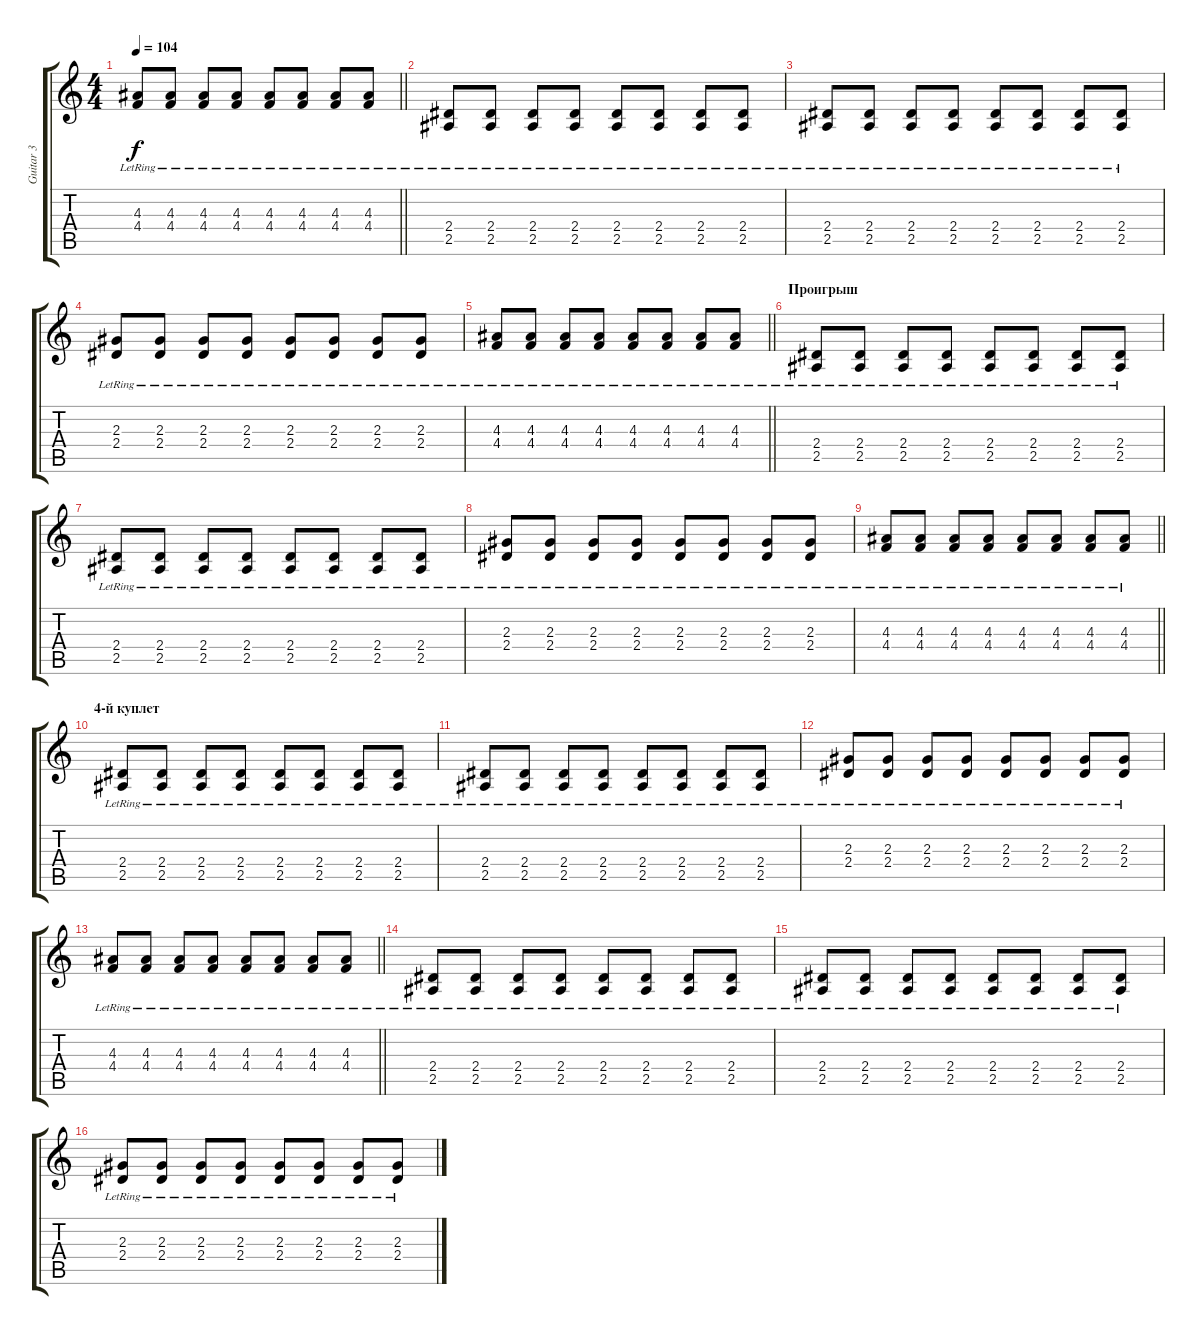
\track ("Guitar 3" "Guitar 3") {instrument electricguitarclean}
\staff {score tabs}
\tuning (Eb4 Bb3 Gb3 Db3 Ab2 Eb2) {hide}
\ts (4 4)
\tempo 104
\clef g2
\barLineRight lightlight
\ks c
(4.3{lr} 4.4{lr}).8{dy f} (4.3{lr} 4.4{lr}).8 (4.3{lr} 4.4{lr}).8 (4.3{lr} 4.4{lr}).8 (4.3{lr} 4.4{lr}).8 (4.3{lr} 4.4{lr}).8 (4.3{lr} 4.4{lr}).8 (4.3{lr} 4.4{lr}).8 |
\section ("" "")
(2.4{lr} 2.5{lr}).8 (2.4{lr} 2.5{lr}).8 (2.4{lr} 2.5{lr}).8 (2.4{lr} 2.5{lr}).8 (2.4{lr} 2.5{lr}).8 (2.4{lr} 2.5{lr}).8 (2.4{lr} 2.5{lr}).8 (2.4{lr} 2.5{lr}).8 |
(2.4{lr} 2.5{lr}).8 (2.4{lr} 2.5{lr}).8 (2.4{lr} 2.5{lr}).8 (2.4{lr} 2.5{lr}).8 (2.4{lr} 2.5{lr}).8 (2.4{lr} 2.5{lr}).8 (2.4{lr} 2.5{lr}).8 (2.4{lr} 2.5{lr}).8 |
(2.3{lr} 2.4{lr}).8 (2.3{lr} 2.4{lr}).8 (2.3{lr} 2.4{lr}).8 (2.3{lr} 2.4{lr}).8 (2.3{lr} 2.4{lr}).8 (2.3{lr} 2.4{lr}).8 (2.3{lr} 2.4{lr}).8 (2.3{lr} 2.4{lr}).8 |
\barLineRight lightlight
(4.3{lr} 4.4{lr}).8 (4.3{lr} 4.4{lr}).8 (4.3{lr} 4.4{lr}).8 (4.3{lr} 4.4{lr}).8 (4.3{lr} 4.4{lr}).8 (4.3{lr} 4.4{lr}).8 (4.3{lr} 4.4{lr}).8 (4.3{lr} 4.4{lr}).8 |
\section ("" "Проигрыш")
(2.4{lr} 2.5{lr}).8 (2.4{lr} 2.5{lr}).8 (2.4{lr} 2.5{lr}).8 (2.4{lr} 2.5{lr}).8 (2.4{lr} 2.5{lr}).8 (2.4{lr} 2.5{lr}).8 (2.4{lr} 2.5{lr}).8 (2.4{lr} 2.5{lr}).8 |
(2.4{lr} 2.5{lr}).8 (2.4{lr} 2.5{lr}).8 (2.4{lr} 2.5{lr}).8 (2.4{lr} 2.5{lr}).8 (2.4{lr} 2.5{lr}).8 (2.4{lr} 2.5{lr}).8 (2.4{lr} 2.5{lr}).8 (2.4{lr} 2.5{lr}).8 |
(2.3{lr} 2.4{lr}).8 (2.3{lr} 2.4{lr}).8 (2.3{lr} 2.4{lr}).8 (2.3{lr} 2.4{lr}).8 (2.3{lr} 2.4{lr}).8 (2.3{lr} 2.4{lr}).8 (2.3{lr} 2.4{lr}).8 (2.3{lr} 2.4{lr}).8 |
\barLineRight lightlight
(4.3{lr} 4.4{lr}).8 (4.3{lr} 4.4{lr}).8 (4.3{lr} 4.4{lr}).8 (4.3{lr} 4.4{lr}).8 (4.3{lr} 4.4{lr}).8 (4.3{lr} 4.4{lr}).8 (4.3{lr} 4.4{lr}).8 (4.3{lr} 4.4{lr}).8 |
\section ("" "4-й куплет")
(2.4{lr} 2.5{lr}).8 (2.4{lr} 2.5{lr}).8 (2.4{lr} 2.5{lr}).8 (2.4{lr} 2.5{lr}).8 (2.4{lr} 2.5{lr}).8 (2.4{lr} 2.5{lr}).8 (2.4{lr} 2.5{lr}).8 (2.4{lr} 2.5{lr}).8 |
(2.4{lr} 2.5{lr}).8 (2.4{lr} 2.5{lr}).8 (2.4{lr} 2.5{lr}).8 (2.4{lr} 2.5{lr}).8 (2.4{lr} 2.5{lr}).8 (2.4{lr} 2.5{lr}).8 (2.4{lr} 2.5{lr}).8 (2.4{lr} 2.5{lr}).8 |
(2.3{lr} 2.4{lr}).8 (2.3{lr} 2.4{lr}).8 (2.3{lr} 2.4{lr}).8 (2.3{lr} 2.4{lr}).8 (2.3{lr} 2.4{lr}).8 (2.3{lr} 2.4{lr}).8 (2.3{lr} 2.4{lr}).8 (2.3{lr} 2.4{lr}).8 |
\barLineRight lightlight
(4.3{lr} 4.4{lr}).8 (4.3{lr} 4.4{lr}).8 (4.3{lr} 4.4{lr}).8 (4.3{lr} 4.4{lr}).8 (4.3{lr} 4.4{lr}).8 (4.3{lr} 4.4{lr}).8 (4.3{lr} 4.4{lr}).8 (4.3{lr} 4.4{lr}).8 |
\section ("" "")
(2.4{lr} 2.5{lr}).8 (2.4{lr} 2.5{lr}).8 (2.4{lr} 2.5{lr}).8 (2.4{lr} 2.5{lr}).8 (2.4{lr} 2.5{lr}).8 (2.4{lr} 2.5{lr}).8 (2.4{lr} 2.5{lr}).8 (2.4{lr} 2.5{lr}).8 |
(2.4{lr} 2.5{lr}).8 (2.4{lr} 2.5{lr}).8 (2.4{lr} 2.5{lr}).8 (2.4{lr} 2.5{lr}).8 (2.4{lr} 2.5{lr}).8 (2.4{lr} 2.5{lr}).8 (2.4{lr} 2.5{lr}).8 (2.4{lr} 2.5{lr}).8 |
(2.3{lr} 2.4{lr}).8 (2.3{lr} 2.4{lr}).8 (2.3{lr} 2.4{lr}).8 (2.3{lr} 2.4{lr}).8 (2.3{lr} 2.4{lr}).8 (2.3{lr} 2.4{lr}).8 (2.3{lr} 2.4{lr}).8 (2.3{lr} 2.4{lr}).8
